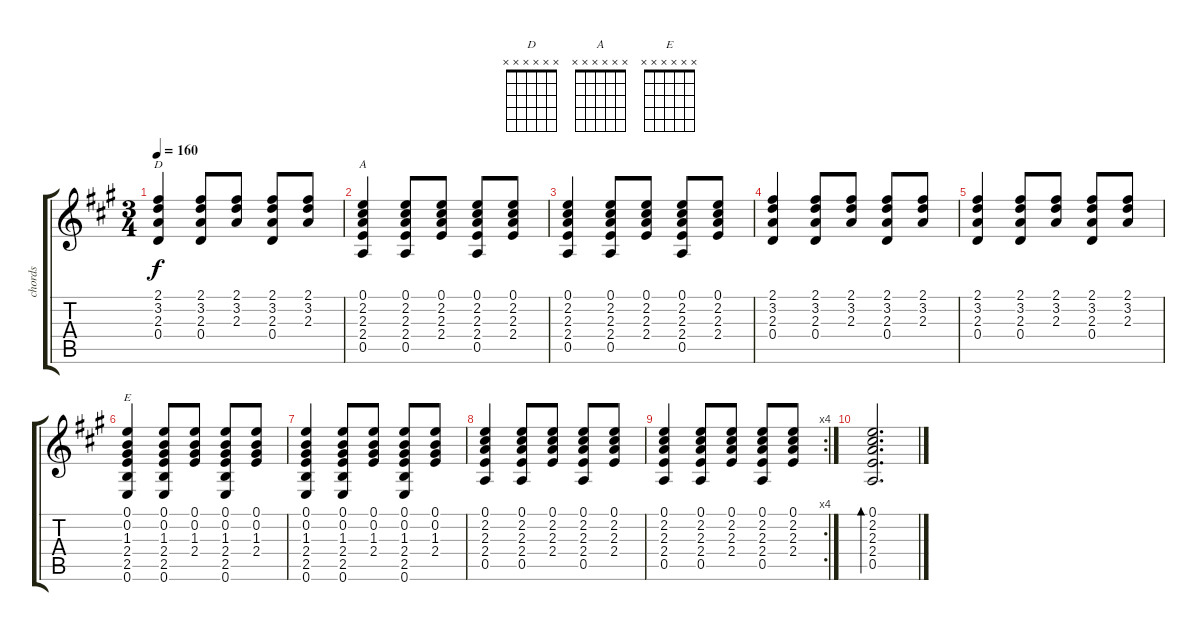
\track ("chords" "chords") {instrument acousticguitarsteel}
\staff {score tabs}
\tuning (E4 B3 G3 D3 A2 E2) {hide}
\chord ("D" x x x x x x)
\chord ("A" x x x x x x)
\chord ("E" x x x x x x)
\ts (3 4)
\tempo 160
\clef g2
\ks a
(2.1 3.2 2.3 0.4).4{ch "D" dy f} (2.1 3.2 2.3 0.4).8 (2.1 3.2 2.3).8 (2.1 3.2 2.3 0.4).8 (2.1 3.2 2.3).8 |
(0.1 2.2 2.3 2.4 0.5).4{ch "A"} (0.1 2.2 2.3 2.4 0.5).8 (0.1 2.2 2.3 2.4).8 (0.1 2.2 2.3 2.4 0.5).8 (0.1 2.2 2.3 2.4).8 |
(0.1 2.2 2.3 2.4 0.5).4 (0.1 2.2 2.3 2.4 0.5).8 (0.1 2.2 2.3 2.4).8 (0.1 2.2 2.3 2.4 0.5).8 (0.1 2.2 2.3 2.4).8 |
(2.1 3.2 2.3 0.4).4 (2.1 3.2 2.3 0.4).8 (2.1 3.2 2.3).8 (2.1 3.2 2.3 0.4).8 (2.1 3.2 2.3).8 |
(2.1 3.2 2.3 0.4).4 (2.1 3.2 2.3 0.4).8 (2.1 3.2 2.3).8 (2.1 3.2 2.3 0.4).8 (2.1 3.2 2.3).8 |
(0.1 0.2 1.3 2.4 2.5 0.6).4{ch "E"} (0.1 0.2 1.3 2.4 2.5 0.6).8 (0.1 0.2 1.3 2.4).8 (0.1 0.2 1.3 2.4 2.5 0.6).8 (0.1 0.2 1.3 2.4).8 |
(0.1 0.2 1.3 2.4 2.5 0.6).4 (0.1 0.2 1.3 2.4 2.5 0.6).8 (0.1 0.2 1.3 2.4).8 (0.1 0.2 1.3 2.4 2.5 0.6).8 (0.1 0.2 1.3 2.4).8 |
(0.1 2.2 2.3 2.4 0.5).4 (0.1 2.2 2.3 2.4 0.5).8 (0.1 2.2 2.3 2.4).8 (0.1 2.2 2.3 2.4 0.5).8 (0.1 2.2 2.3 2.4).8 |
\rc 4
(0.1 2.2 2.3 2.4 0.5).4 (0.1 2.2 2.3 2.4 0.5).8 (0.1 2.2 2.3 2.4).8 (0.1 2.2 2.3 2.4 0.5).8 (0.1 2.2 2.3 2.4).8 |
(0.1 2.2 2.3 2.4 0.5).2{d bd 480}
